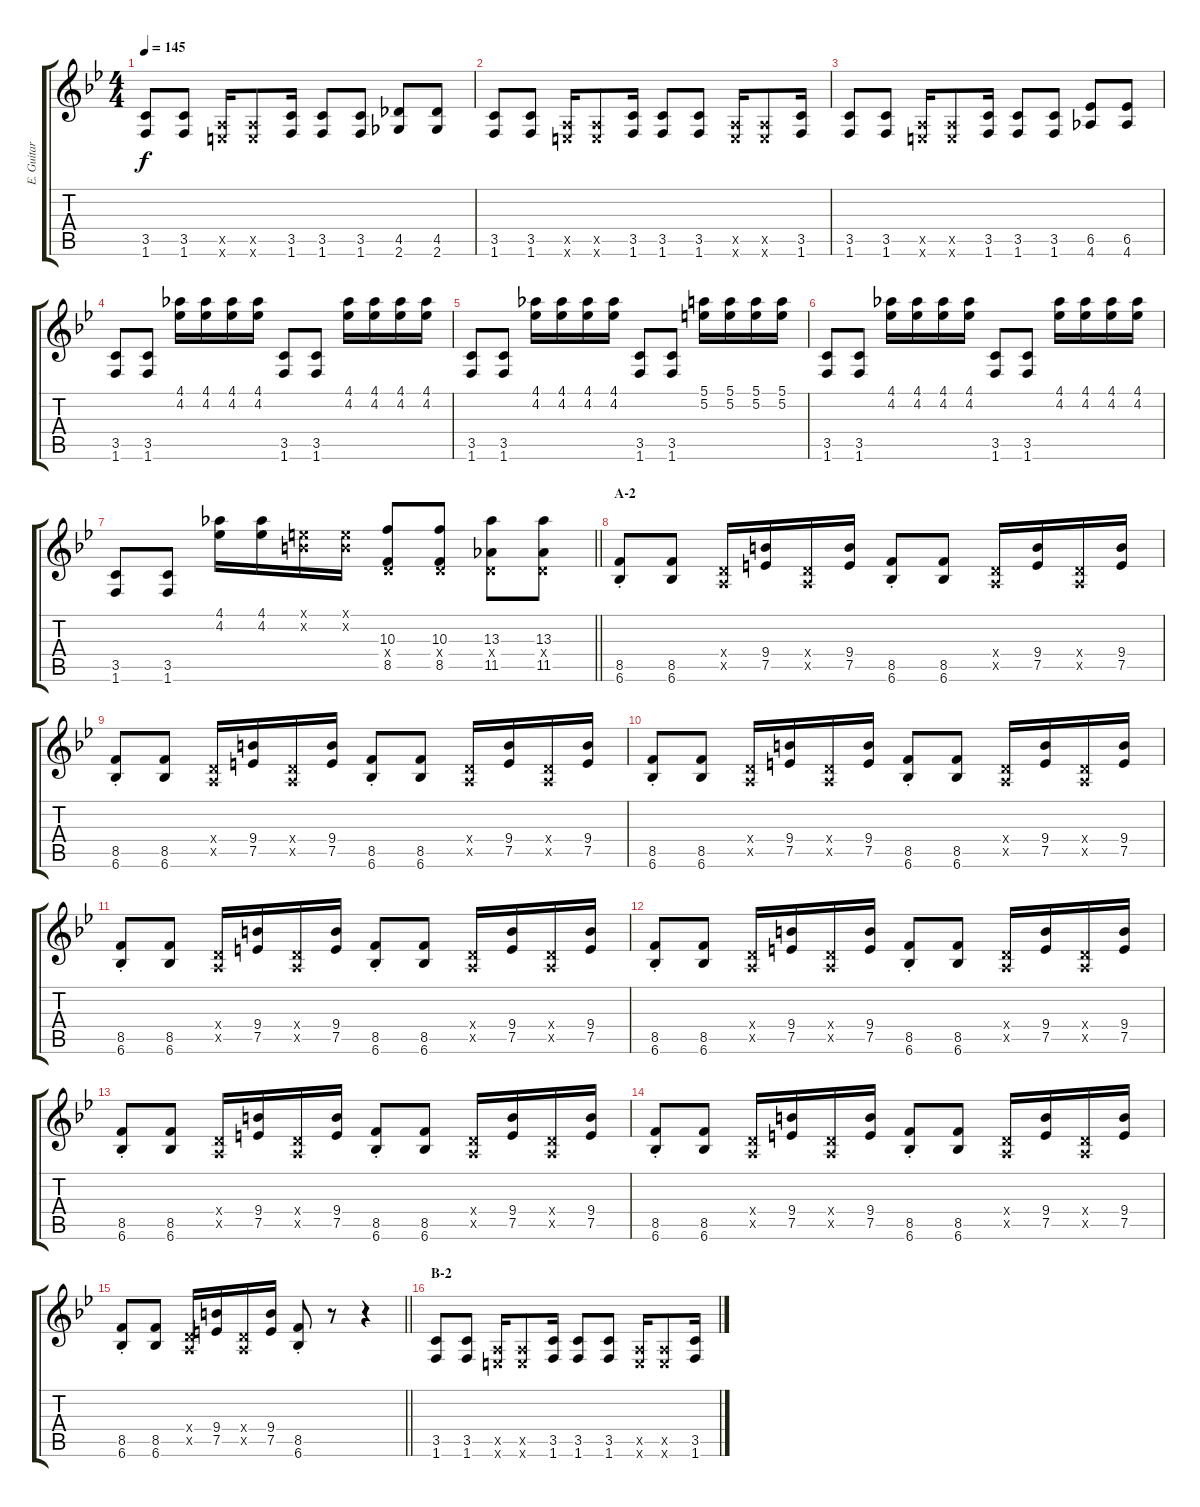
\track ("E. Guitar II" "E. Guitar ") {instrument overdrivenguitar}
\staff {score tabs}
\tuning (E4 B3 G3 D3 A2 E2) {hide}
\ts (4 4)
\tempo 145
\clef g2
\ks bb
(3.5 1.6).8{dy f} (3.5 1.6).8 (0.5{x} 0.6{x}).16 (0.5{x} 0.6{x}).8 (3.5 1.6).16 (3.5 1.6).8 (3.5 1.6).8 (4.5 2.6).8 (4.5 2.6).8 |
(3.5 1.6).8 (3.5 1.6).8 (0.5{x} 0.6{x}).16 (0.5{x} 0.6{x}).8 (3.5 1.6).16 (3.5 1.6).8 (3.5 1.6).8 (0.5{x} 0.6{x}).16 (0.5{x} 0.6{x}).8 (3.5 1.6).16 |
(3.5 1.6).8 (3.5 1.6).8 (0.5{x} 0.6{x}).16 (0.5{x} 0.6{x}).8 (3.5 1.6).16 (3.5 1.6).8 (3.5 1.6).8 (6.5 4.6).8 (6.5 4.6).8 |
(3.5 1.6).8 (3.5 1.6).8 (4.1 4.2).16 (4.1 4.2).16 (4.1 4.2).16 (4.1 4.2).16 (3.5 1.6).8 (3.5 1.6).8 (4.1 4.2).16 (4.1 4.2).16 (4.1 4.2).16 (4.1 4.2).16 |
(3.5 1.6).8 (3.5 1.6).8 (4.1 4.2).16 (4.1 4.2).16 (4.1 4.2).16 (4.1 4.2).16 (3.5 1.6).8 (3.5 1.6).8 (5.1 5.2).16 (5.1 5.2).16 (5.1 5.2).16 (5.1 5.2).16 |
(3.5 1.6).8 (3.5 1.6).8 (4.1 4.2).16 (4.1 4.2).16 (4.1 4.2).16 (4.1 4.2).16 (3.5 1.6).8 (3.5 1.6).8 (4.1 4.2).16 (4.1 4.2).16 (4.1 4.2).16 (4.1 4.2).16 |
\barLineRight lightlight
(3.5 1.6).8 (3.5 1.6).8 (4.1 4.2).16 (4.1 4.2).16 (0.1{x} 0.2{x}).16 (0.1{x} 0.2{x}).16 (10.3 0.4{x} 8.5).8 (10.3 0.4{x} 8.5).8 (13.3 0.4{x} 11.5).8 (13.3 0.4{x} 11.5).8 |
\section ("" "A-2")
(8.5{st} 6.6{st}).8 (8.5 6.6).8 (0.4{x} 0.5{x}).16 (9.4 7.5).16 (0.4{x} 0.5{x}).16 (9.4 7.5).16 (8.5{st} 6.6{st}).8 (8.5 6.6).8 (0.4{x} 0.5{x}).16 (9.4 7.5).16 (0.4{x} 0.5{x}).16 (9.4 7.5).16 |
(8.5{st} 6.6{st}).8 (8.5 6.6).8 (0.4{x} 0.5{x}).16 (9.4 7.5).16 (0.4{x} 0.5{x}).16 (9.4 7.5).16 (8.5{st} 6.6{st}).8 (8.5 6.6).8 (0.4{x} 0.5{x}).16 (9.4 7.5).16 (0.4{x} 0.5{x}).16 (9.4 7.5).16 |
(8.5{st} 6.6{st}).8 (8.5 6.6).8 (0.4{x} 0.5{x}).16 (9.4 7.5).16 (0.4{x} 0.5{x}).16 (9.4 7.5).16 (8.5{st} 6.6{st}).8 (8.5 6.6).8 (0.4{x} 0.5{x}).16 (9.4 7.5).16 (0.4{x} 0.5{x}).16 (9.4 7.5).16 |
(8.5{st} 6.6{st}).8 (8.5 6.6).8 (0.4{x} 0.5{x}).16 (9.4 7.5).16 (0.4{x} 0.5{x}).16 (9.4 7.5).16 (8.5{st} 6.6{st}).8 (8.5 6.6).8 (0.4{x} 0.5{x}).16 (9.4 7.5).16 (0.4{x} 0.5{x}).16 (9.4 7.5).16 |
(8.5{st} 6.6{st}).8 (8.5 6.6).8 (0.4{x} 0.5{x}).16 (9.4 7.5).16 (0.4{x} 0.5{x}).16 (9.4 7.5).16 (8.5{st} 6.6{st}).8 (8.5 6.6).8 (0.4{x} 0.5{x}).16 (9.4 7.5).16 (0.4{x} 0.5{x}).16 (9.4 7.5).16 |
(8.5{st} 6.6{st}).8 (8.5 6.6).8 (0.4{x} 0.5{x}).16 (9.4 7.5).16 (0.4{x} 0.5{x}).16 (9.4 7.5).16 (8.5{st} 6.6{st}).8 (8.5 6.6).8 (0.4{x} 0.5{x}).16 (9.4 7.5).16 (0.4{x} 0.5{x}).16 (9.4 7.5).16 |
(8.5{st} 6.6{st}).8 (8.5 6.6).8 (0.4{x} 0.5{x}).16 (9.4 7.5).16 (0.4{x} 0.5{x}).16 (9.4 7.5).16 (8.5{st} 6.6{st}).8 (8.5 6.6).8 (0.4{x} 0.5{x}).16 (9.4 7.5).16 (0.4{x} 0.5{x}).16 (9.4 7.5).16 |
\barLineRight lightlight
(8.5{st} 6.6{st}).8 (8.5 6.6).8 (0.4{x} 0.5{x}).16 (9.4 7.5).16 (0.4{x} 0.5{x}).16 (9.4 7.5).16 (8.5{st} 6.6{st}).8 r.8 r.4 |
\section ("" "B-2")
(3.5 1.6).8 (3.5 1.6).8 (0.5{x} 0.6{x}).16 (0.5{x} 0.6{x}).8 (3.5 1.6).16 (3.5 1.6).8 (3.5 1.6).8 (0.5{x} 0.6{x}).16 (0.5{x} 0.6{x}).8 (3.5 1.6).16
